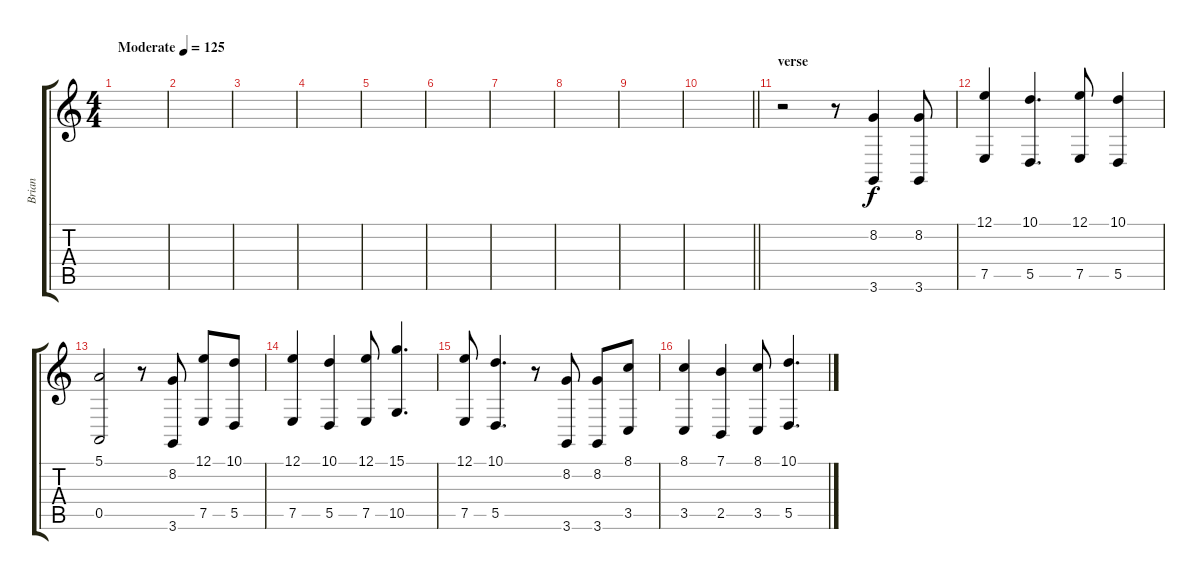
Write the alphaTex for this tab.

\track ("Brian" "Brian") {instrument oboe}
\staff {score tabs}
\tuning (E4 B3 G3 D3 A2 E2) {hide}
\ts (4 4)
\tempo (125 "Moderate")
\clef g2
\ks c
|
|
|
|
|
|
|
|
|
\barLineRight lightlight
|
\section ("" "verse")
r.2 r.8 (8.2 3.6).4 (8.2 3.6).8 |
(12.1 7.5).4 (10.1 5.5).4{d} (12.1 7.5).8 (10.1 5.5).4 |
(5.1 0.5).2 r.8 (8.2 3.6).8 (12.1 7.5).8 (10.1 5.5).8 |
(12.1 7.5).4 (10.1 5.5).4 (12.1 7.5).8 (15.1 10.5).4{d} |
(12.1 7.5).8 (10.1 5.5).4{d} r.8 (8.2 3.6).8 (8.2 3.6).8 (8.1 3.5).8 |
(8.1 3.5).4 (7.1 2.5).4 (8.1 3.5).8 (10.1 5.5).4{d}
